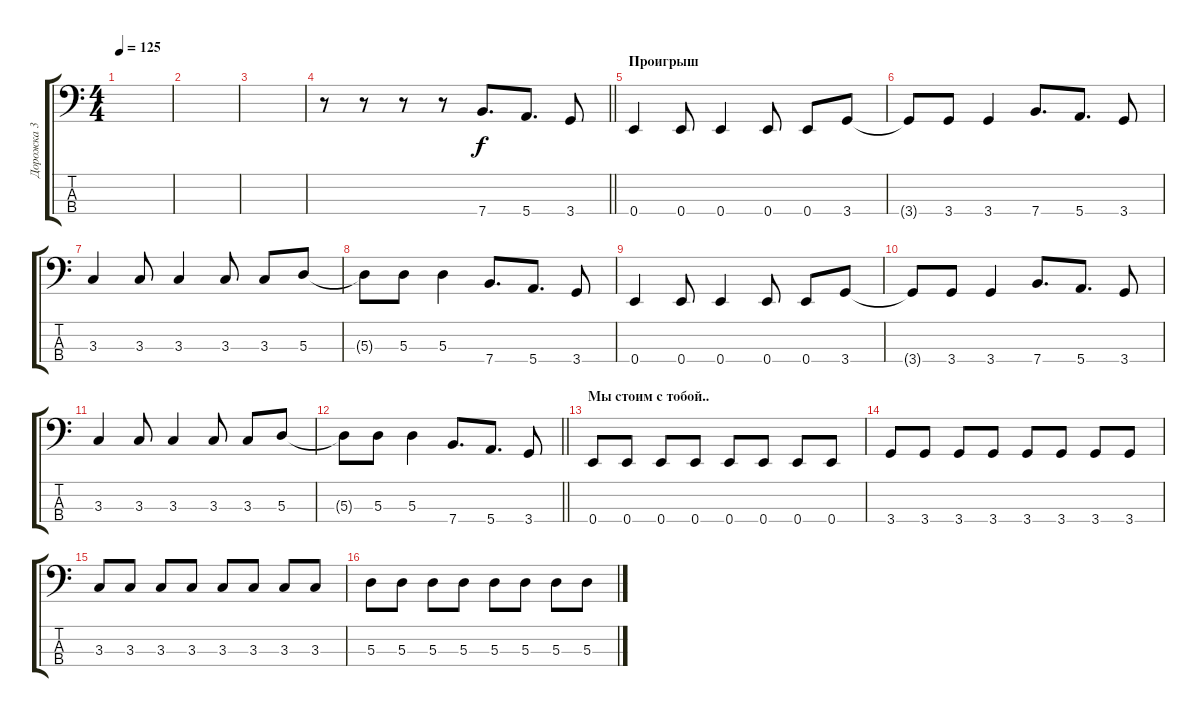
\track ("Дорожка 3" "Дорожка 3") {instrument electricbassfinger}
\staff {score tabs}
\tuning (G2 D2 A1 E1) {hide}
\ts (4 4)
\tempo 125
\clef f4
\ks c
|
|
|
\barLineRight lightlight
r.8 r.8 r.8 r.8 7.4.8{d} 5.4.8{d} 3.4.8 |
\section ("" "Проигрыш")
0.4.4 0.4.8 0.4.4 0.4.8 0.4.8 3.4.8 |
3.4{t}.8 3.4.8 3.4.4 7.4.8{d} 5.4.8{d} 3.4.8 |
3.3.4 3.3.8 3.3.4 3.3.8 3.3.8 5.3.8 |
5.3{t}.8 5.3.8 5.3.4 7.4.8{d} 5.4.8{d} 3.4.8 |
0.4.4 0.4.8 0.4.4 0.4.8 0.4.8 3.4.8 |
3.4{t}.8 3.4.8 3.4.4 7.4.8{d} 5.4.8{d} 3.4.8 |
3.3.4 3.3.8 3.3.4 3.3.8 3.3.8 5.3.8 |
\barLineRight lightlight
5.3{t}.8 5.3.8 5.3.4 7.4.8{d} 5.4.8{d} 3.4.8 |
\section ("" "Мы стоим с тобой..")
0.4.8 0.4.8 0.4.8 0.4.8 0.4.8 0.4.8 0.4.8 0.4.8 |
3.4.8 3.4.8 3.4.8 3.4.8 3.4.8 3.4.8 3.4.8 3.4.8 |
3.3.8 3.3.8 3.3.8 3.3.8 3.3.8 3.3.8 3.3.8 3.3.8 |
5.3.8 5.3.8 5.3.8 5.3.8 5.3.8 5.3.8 5.3.8 5.3.8
